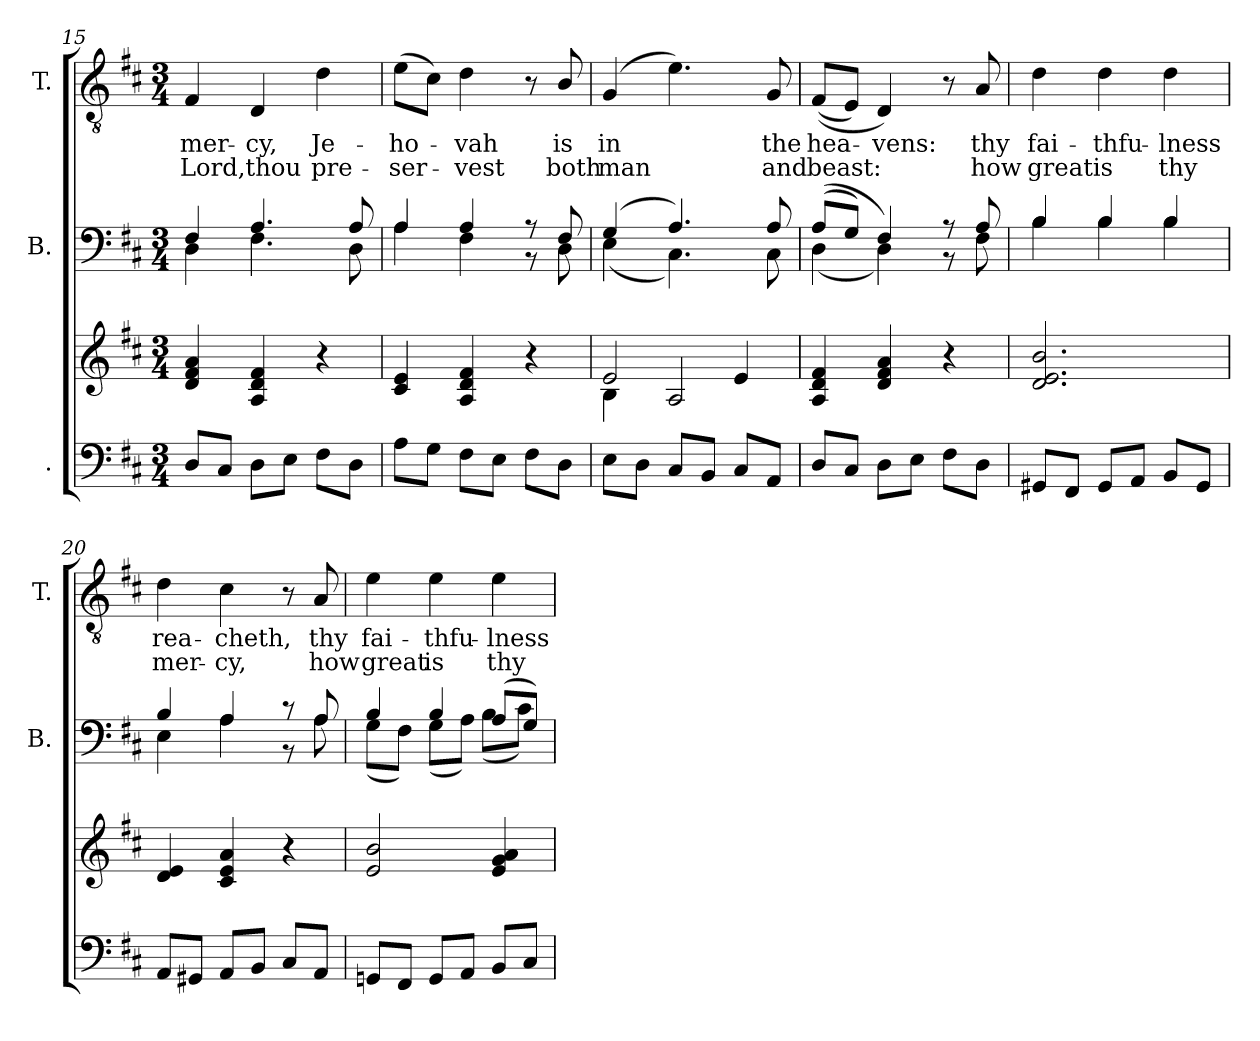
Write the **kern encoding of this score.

**kern	**kern	**kern	**kern	**text	**text
*part3	*part3	*part2	*part1	*part1	*part1
*staff4	*staff3	*staff2	*staff1	*staff1	*staff1
*I".	*	*I"B.	*I"T.	*	*
*	*	*I'B.	*I'T.	*	*
*clefF4	*clefG2	*clefF4	*clefGv2	*	*
*	*	*	*ITrd7c12	*	*
*k[f#c#]	*k[f#c#]	*k[f#c#]	*k[f#c#]	*	*
*D:	*D:	*D:	*D:	*	*
*M3/4	*M3/4	*M3/4	*M3/4	*	*
=15	=15	=15	=15	=15	=15
*	*	*^	*	*	*
!	!	!	!	!	!LO:LY:b:color=#000000	!LO:LY:b:color=#000000
8Di/L	4di/ 4f#i 4ai	4F#i/	4Di\	4FF#i/	mer-	Lord,
8C#i/J	.	.	.	.	.	.
!	!	!	!	!	!LO:LY:b:color=#000000	!LO:LY:b:color=#000000
8Di\L	4Ai/ 4di 4f#i	4.Ai/	4.F#i\	4DDi/	-cy,	thou
8Ei\J	.	.	.	.	.	.
!	!	!	!	!	!LO:LY:b:color=#000000	!LO:LY:b:color=#000000
8F#i\L	4r	.	.	4Di\	Je-	pre-
8Di\J	.	8Ai/	8Di\	.	.	.
=16	=16	=16	=16	=16	=16	=16
!	!	!	!	!	!LO:LY:b:color=#000000	!LO:LY:b:color=#000000
8Ai\L	4c#i/ 4ei	4Ai/	4Ai\	(8Ei\L	-ho-	-ser-
8Gi\J	.	.	.	8C#i\J)	.	.
!	!	!	!	!	!LO:LY:b:color=#000000	!LO:LY:b:color=#000000
8F#i\L	4Ai/ 4di 4f#i	4Ai/	4F#i\	4Di\	-vah	-vest
8Ei\J	.	.	.	.	.	.
8F#i\L	4r	8r	8r	8r	.	.
!	!	!	!	!	!LO:LY:b:color=#000000	!LO:LY:b:color=#000000
8Di\J	.	8F#i/	8Di\	8BBi/	is	both
=17	=17	=17	=17	=17	=17	=17
*	*^	*	*	*	*	*
!	!	!	!	!	!	!LO:LY:b:color=#000000	!LO:LY:b:color=#000000
8Ei\L	2ei/	4Bi\	(4Gi/	(4Ei\	(4GGi/	in	man
8Di\J	.	.	.	.	.	.	.
8C#i/L	.	2Ai/	4.Ai/)	4.C#i\)	4.Ei\)	.	.
8BBi/J	.	.	.	.	.	.	.
8C#i/L	4ei/	.	.	.	.	.	.
!	!	!	!	!	!	!LO:LY:b:color=#000000	!LO:LY:b:color=#000000
8AAi/J	.	.	8Ai/	8C#i\	8GGi/	the	and
*	*v	*v	*	*	*	*	*
=18	=18	=18	=18	=18	=18	=18
!	!	!	!	!	!LO:LY:b:color=#000000	!LO:LY:b:color=#000000
8Di/L	4Ai/ 4di 4f#i	((8Ai/L	(4Di\	((8FF#i/L	hea-	beast:
8C#i/J	.	8Gi/J)	.	8EEi/J)	.	.
!	!	!	!	!	!LO:LY:b:color=#000000	!
8Di\L	4di/ 4f#i 4ai	4F#i/)	4Di\)	4DDi/)	-vens:	.
8Ei\J	.	.	.	.	.	.
8F#i\L	4r	8r	8r	8r	.	.
!	!	!	!	!	!LO:LY:b:color=#000000	!LO:LY:b:color=#000000
8Di\J	.	8Ai/	8F#i\	8AAi/	thy	how
!!LO:LB:g=z
=19	=19	=19	=19	=19	=19	=19
!	!	!	!	!	!LO:LY:b:color=#000000	!LO:LY:b:color=#000000
8GG#Xi/L	2.di/ 2.ei 2.bi	4Bi/	4Bi\	4Di\	fai-	great
8FF#i/J	.	.	.	.	.	.
!	!	!	!	!	!LO:LY:b:color=#000000	!LO:LY:b:color=#000000
8GG#i/L	.	4Bi/	4Bi\	4Di\	-thfu-	is
8AAi/J	.	.	.	.	.	.
!	!	!	!	!	!LO:LY:b:color=#000000	!LO:LY:b:color=#000000
8BBi/L	.	4Bi/	4Bi\	4Di\	-lness	thy
8GG#i/J	.	.	.	.	.	.
=20	=20	=20	=20	=20	=20	=20
!	!	!	!	!	!LO:LY:b:color=#000000	!LO:LY:b:color=#000000
8AAi/L	4di/ 4ei	4Bi/	4Ei\	4Di\	rea-	mer-
8GG#Xi/J	.	.	.	.	.	.
!	!	!	!	!	!LO:LY:b:color=#000000	!LO:LY:b:color=#000000
8AAi/L	4c#i/ 4ei 4ai	4Ai/	4Ai\	4C#i\	-cheth,	-cy,
8BBi/J	.	.	.	.	.	.
8C#i/L	4r	8r	8r	8r	.	.
!	!	!	!	!	!LO:LY:b:color=#000000	!LO:LY:b:color=#000000
8AAi/J	.	8Ai/	8Ai\	8AAi/	thy	how
=21	=21	=21	=21	=21	=21	=21
!	!	!	!	!	!LO:LY:b:color=#000000	!LO:LY:b:color=#000000
8GGni/L	2ei/ 2bi	4Bi/	(8Gi\L	4Ei\	fai-	great
8FF#i/J	.	.	8F#i\J)	.	.	.
!	!	!	!	!	!LO:LY:b:color=#000000	!LO:LY:b:color=#000000
8GGi/L	.	4Bi/	(8Gi\L	4Ei\	-thfu-	is
8AAi/J	.	.	8Ai\J)	.	.	.
!	!	!	!	!	!LO:LY:b:color=#000000	!LO:LY:b:color=#000000
8BBi/L	4ei/ 4gi 4ai	(8Ai/L	(8Bi\L	4Ei\	-lness	thy
8C#i/J	.	8Gi/J)	8c#i\J)	.	.	.
*	*	*v	*v	*	*	*
=	=	=	=	=	=
*-	*-	*-	*-	*-	*-
